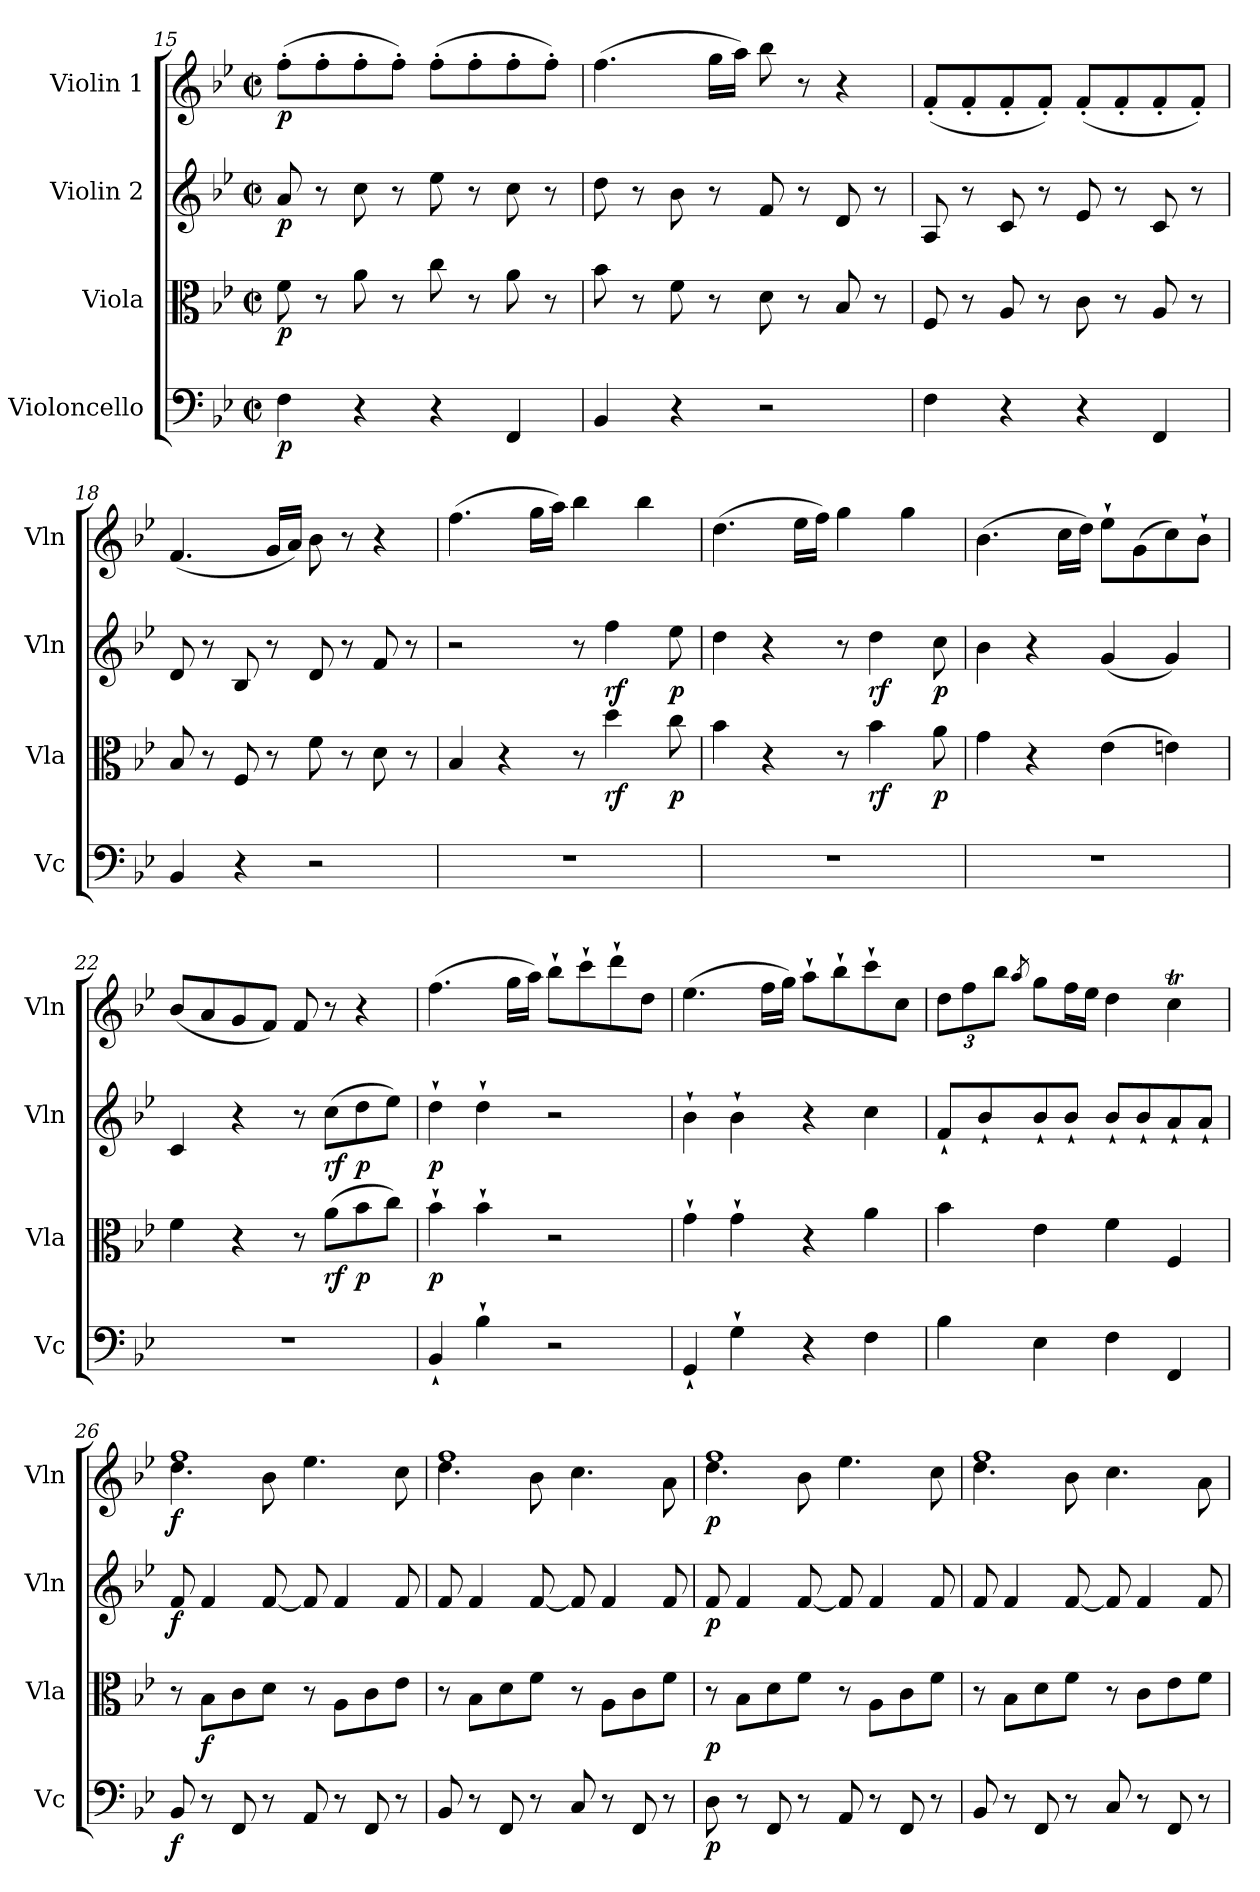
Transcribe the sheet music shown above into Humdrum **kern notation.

**kern	**dynam	**kern	**dynam	**kern	**dynam	**kern	**dynam
*part4	*part4	*part3	*part3	*part2	*part2	*part1	*part1
*staff4	*staff4	*staff3	*staff3	*staff2	*staff2	*staff1	*staff1
*I"Violoncello	*	*I"Viola	*	*I"Violin 2	*	*I"Violin 1	*
*I'Vc	*	*I'Vla	*	*I'Vln	*	*I'Vln	*
!!LO:LB:g=z
*clefF4	*	*clefC3	*	*clefG2	*	*clefG2	*
*k[b-e-]	*	*k[b-e-]	*	*k[b-e-]	*	*k[b-e-]	*
*M2/2	*	*M2/2	*	*M2/2	*	*M2/2	*
*met(c|)	*	*met(c|)	*	*met(c|)	*	*met(c|)	*
=15	=15	=15	=15	=15	=15	=15	=15
!	!LO:DY:b	!	!LO:DY:b	!	!LO:DY:b	!	!LO:DY:b
4F\	p	8f\	p	8a/	p	(>8ff'\L	p
.	.	8r	.	8r	.	8ff'\	.
4r	.	8a\	.	8cc\	.	8ff'\	.
.	.	8r	.	8r	.	8ff'\J)	.
4r	.	8cc\	.	8ee-\	.	(>8ff'\L	.
.	.	8r	.	8r	.	8ff'\	.
4FF/	.	8a\	.	8cc\	.	8ff'\	.
.	.	8r	.	8r	.	8ff'\J)	.
=16	=16	=16	=16	=16	=16	=16	=16
4BB-/	.	8b-\	.	8dd\	.	(>4.ff\	.
.	.	8r	.	8r	.	.	.
4r	.	8f\	.	8b-\	.	.	.
.	.	8r	.	8r	.	16gg\LL	.
.	.	.	.	.	.	16aa\JJ)	.
2r	.	8d\	.	8f/	.	8bb-\	.
.	.	8r	.	8r	.	8r	.
.	.	8B-/	.	8d/	.	4r	.
.	.	8r	.	8r	.	.	.
=17	=17	=17	=17	=17	=17	=17	=17
4F\	.	8F/	.	8A/	.	(<8f'/L	.
.	.	8r	.	8r	.	8f'/	.
4r	.	8A/	.	8c/	.	8f'/	.
.	.	8r	.	8r	.	8f'/J)	.
4r	.	8c\	.	8e-/	.	(<8f'/L	.
.	.	8r	.	8r	.	8f'/	.
4FF/	.	8A/	.	8c/	.	8f'/	.
.	.	8r	.	8r	.	8f'/J)	.
=18	=18	=18	=18	=18	=18	=18	=18
4BB-/	.	8B-/	.	8d/	.	(<4.f/	.
.	.	8r	.	8r	.	.	.
4r	.	8F/	.	8B-/	.	.	.
.	.	8r	.	8r	.	16g/LL	.
.	.	.	.	.	.	16a/JJ)	.
2r	.	8f\	.	8d/	.	8b-\	.
.	.	8r	.	8r	.	8r	.
.	.	8d\	.	8f/	.	4r	.
.	.	8r	.	8r	.	.	.
=19	=19	=19	=19	=19	=19	=19	=19
1r	.	4B-/	.	2r	.	(>4.ff\	.
.	.	4r	.	.	.	.	.
.	.	.	.	.	.	16gg\LL	.
.	.	.	.	.	.	16aa\JJ)	.
.	.	8r	.	8r	.	4bb-\	.
!	!	!	!LO:DY:b	!	!LO:DY:b	!	!
.	.	4dd\	rf	4ff\	rf	.	.
.	.	.	.	.	.	4bb-\	.
!	!	!	!LO:DY:b	!	!LO:DY:b	!	!
.	.	8cc\	p	8ee-\	p	.	.
=20	=20	=20	=20	=20	=20	=20	=20
1r	.	4b-\	.	4dd\	.	(>4.dd\	.
.	.	4r	.	4r	.	.	.
.	.	.	.	.	.	16ee-\LL	.
.	.	.	.	.	.	16ff\JJ)	.
.	.	8r	.	8r	.	4gg\	.
!	!	!	!LO:DY:b	!	!LO:DY:b	!	!
.	.	4b-\	rf	4dd\	rf	.	.
.	.	.	.	.	.	4gg\	.
!	!	!	!LO:DY:b	!	!LO:DY:b	!	!
.	.	8a\	p	8cc\	p	.	.
!!LO:PB:g=z
=21	=21	=21	=21	=21	=21	=21	=21
1r	.	4g\	.	4b-\	.	(>4.b-\	.
.	.	4r	.	4r	.	.	.
.	.	.	.	.	.	16cc\LL	.
.	.	.	.	.	.	16dd\JJ)	.
.	.	(>4e-\	.	(<4g/	.	8ee-`\L	.
.	.	.	.	.	.	(>8g\	.
.	.	4en\)	.	4g/)	.	8cc\)	.
.	.	.	.	.	.	8b-`\J	.
=22	=22	=22	=22	=22	=22	=22	=22
1r	.	4f\	.	4c/	.	(<8b-/L	.
.	.	.	.	.	.	8a/	.
.	.	4r	.	4r	.	8g/	.
.	.	.	.	.	.	8f/J)	.
.	.	8r	.	8r	.	8f/	.
!	!	!	!LO:DY:b	!	!LO:DY:b	!	!
.	.	(>8a\L	rf	(>8cc\L	rf	8r	.
!	!	!	!LO:DY:b	!	!LO:DY:b	!	!
.	.	8b-\	p	8dd\	p	4r	.
.	.	8cc\J)	.	8ee-\J)	.	.	.
=23	=23	=23	=23	=23	=23	=23	=23
!	!	!	!LO:DY:b	!	!LO:DY:b	!	!
4BB-`/	.	4b-`\	p	4dd`\	p	(>4.ff\	.
4B-`\	.	4b-`\	.	4dd`\	.	.	.
.	.	.	.	.	.	16gg\LL	.
.	.	.	.	.	.	16aa\JJ)	.
2r	.	2r	.	2r	.	8bb-`\L	.
.	.	.	.	.	.	8ccc`\	.
.	.	.	.	.	.	8ddd`\	.
.	.	.	.	.	.	8dd\J	.
=24	=24	=24	=24	=24	=24	=24	=24
4GG`/	.	4g`\	.	4b-`\	.	(>4.ee-\	.
4G`\	.	4g`\	.	4b-`\	.	.	.
.	.	.	.	.	.	16ff\LL	.
.	.	.	.	.	.	16gg\JJ)	.
4r	.	4r	.	4r	.	8aa`\L	.
.	.	.	.	.	.	8bb-`\	.
4F\	.	4a\	.	4cc\	.	8ccc`\	.
.	.	.	.	.	.	8cc\J	.
=25	=25	=25	=25	=25	=25	=25	=25
*	*	*	*	*	*	*Xbrackettup	*
4B-\	.	4b-\	.	8f`/L	.	12dd\L	.
.	.	.	.	.	.	12ff\	.
.	.	.	.	8b-`/	.	.	.
.	.	.	.	.	.	12bb-\J	.
.	.	.	.	.	.	8qaa/	.
4E-\	.	4e-\	.	8b-`/	.	8gg\L	.
.	.	.	.	8b-`/J	.	16ff\L	.
.	.	.	.	.	.	16ee-\JJ	.
4F\	.	4f\	.	8b-`/L	.	4dd\	.
.	.	.	.	8b-`/	.	.	.
4FF/	.	4F/	.	8a`/	.	4ccT\	.
.	.	.	.	8a`/J	.	.	.
!!LO:LB:g=z
=26	=26	=26	=26	=26	=26	=26	=26
*	*	*	*	*	*	*^	*
!	!LO:DY:b	!	!	!	!LO:DY:b	!	!	!LO:DY:b
8BB-/	f	8r	.	8f/	f	1ff	4.dd\	f
!	!	!	!LO:DY:b	!	!	!	!	!
8r	.	8B-\L	f	4f/	.	.	.	.
8FF/	.	8c\	.	.	.	.	.	.
8r	.	8d\J	.	[8f/	.	.	8b-\	.
8AA/	.	8r	.	8f/]	.	.	4.ee-\	.
8r	.	8A\L	.	4f/	.	.	.	.
8FF/	.	8c\	.	.	.	.	.	.
8r	.	8e-\J	.	8f/	.	.	8cc\	.
=27	=27	=27	=27	=27	=27	=27	=27	=27
8BB-/	.	8r	.	8f/	.	1ff	4.dd\	.
8r	.	8B-\L	.	4f/	.	.	.	.
8FF/	.	8d\	.	.	.	.	.	.
8r	.	8f\J	.	[8f/	.	.	8b-\	.
8C/	.	8r	.	8f/]	.	.	4.cc\	.
8r	.	8A\L	.	4f/	.	.	.	.
8FF/	.	8c\	.	.	.	.	.	.
8r	.	8f\J	.	8f/	.	.	8a\	.
=28	=28	=28	=28	=28	=28	=28	=28	=28
!	!LO:DY:b	!	!LO:DY:b	!	!LO:DY:b	!	!	!LO:DY:b
8D\	p	8r	p	8f/	p	1ff	4.dd\	p
8r	.	8B-\L	.	4f/	.	.	.	.
8FF/	.	8d\	.	.	.	.	.	.
8r	.	8f\J	.	[8f/	.	.	8b-\	.
8AA/	.	8r	.	8f/]	.	.	4.ee-\	.
8r	.	8A\L	.	4f/	.	.	.	.
8FF/	.	8c\	.	.	.	.	.	.
8r	.	8f\J	.	8f/	.	.	8cc\	.
=29	=29	=29	=29	=29	=29	=29	=29	=29
8BB-/	.	8r	.	8f/	.	1ff	4.dd\	.
8r	.	8B-\L	.	4f/	.	.	.	.
8FF/	.	8d\	.	.	.	.	.	.
8r	.	8f\J	.	[8f/	.	.	8b-\	.
8C/	.	8r	.	8f/]	.	.	4.cc\	.
8r	.	8c\L	.	4f/	.	.	.	.
8FF/	.	8e-\	.	.	.	.	.	.
8r	.	8f\J	.	8f/	.	.	8a\	.
*	*	*	*	*	*	*v	*v	*
=	=	=	=	=	=	=	=
*-	*-	*-	*-	*-	*-	*-	*-
